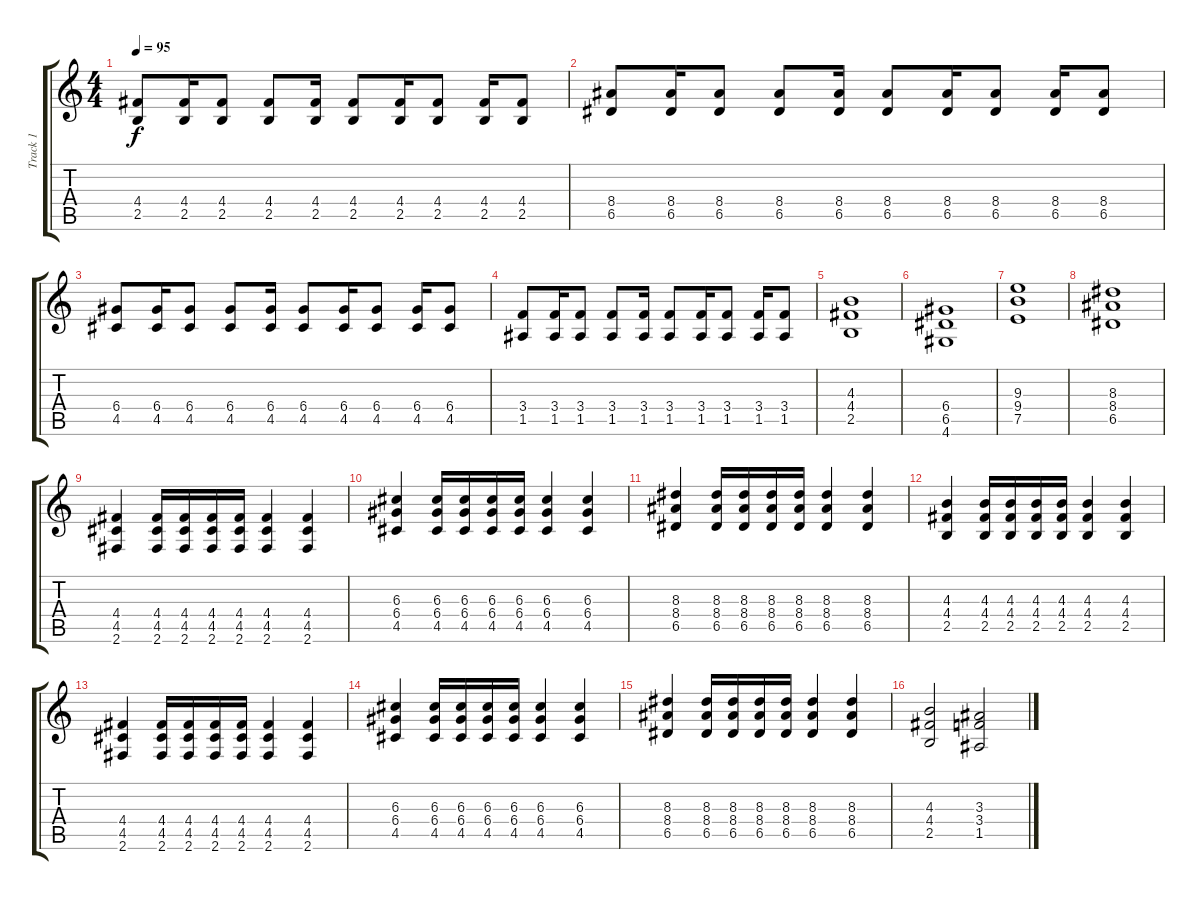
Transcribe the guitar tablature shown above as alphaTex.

\track ("Track 1" "Track 1") {instrument overdrivenguitar}
\staff {score tabs}
\tuning (E4 B3 G3 D3 A2 E2) {hide}
\ts (4 4)
\tempo 95
\clef g2
\ks c
(4.4 2.5).8{dy f} (4.4 2.5).16 (4.4 2.5).8 (4.4 2.5).8 (4.4 2.5).16 (4.4 2.5).8 (4.4 2.5).16 (4.4 2.5).8 (4.4 2.5).16 (4.4 2.5).8 |
(8.4 6.5).8 (8.4 6.5).16 (8.4 6.5).8 (8.4 6.5).8 (8.4 6.5).16 (8.4 6.5).8 (8.4 6.5).16 (8.4 6.5).8 (8.4 6.5).16 (8.4 6.5).8 |
(6.4 4.5).8 (6.4 4.5).16 (6.4 4.5).8 (6.4 4.5).8 (6.4 4.5).16 (6.4 4.5).8 (6.4 4.5).16 (6.4 4.5).8 (6.4 4.5).16 (6.4 4.5).8 |
(3.4 1.5).8 (3.4 1.5).16 (3.4 1.5).8 (3.4 1.5).8 (3.4 1.5).16 (3.4 1.5).8 (3.4 1.5).16 (3.4 1.5).8 (3.4 1.5).16 (3.4 1.5).8 |
(4.3 4.4 2.5).1 |
(6.4 6.5 4.6).1 |
(9.3 9.4 7.5).1 |
(8.3 8.4 6.5).1 |
(4.4 4.5 2.6).4 (4.4 4.5 2.6).16 (4.4 4.5 2.6).16 (4.4 4.5 2.6).16 (4.4 4.5 2.6).16 (4.4 4.5 2.6).4 (4.4 4.5 2.6).4 |
(6.3 6.4 4.5).4 (6.3 6.4 4.5).16 (6.3 6.4 4.5).16 (6.3 6.4 4.5).16 (6.3 6.4 4.5).16 (6.3 6.4 4.5).4 (6.3 6.4 4.5).4 |
(8.3 8.4 6.5).4 (8.3 8.4 6.5).16 (8.3 8.4 6.5).16 (8.3 8.4 6.5).16 (8.3 8.4 6.5).16 (8.3 8.4 6.5).4 (8.3 8.4 6.5).4 |
(4.3 4.4 2.5).4 (4.3 4.4 2.5).16 (4.3 4.4 2.5).16 (4.3 4.4 2.5).16 (4.3 4.4 2.5).16 (4.3 4.4 2.5).4 (4.3 4.4 2.5).4 |
(4.4 4.5 2.6).4 (4.4 4.5 2.6).16 (4.4 4.5 2.6).16 (4.4 4.5 2.6).16 (4.4 4.5 2.6).16 (4.4 4.5 2.6).4 (4.4 4.5 2.6).4 |
(6.3 6.4 4.5).4 (6.3 6.4 4.5).16 (6.3 6.4 4.5).16 (6.3 6.4 4.5).16 (6.3 6.4 4.5).16 (6.3 6.4 4.5).4 (6.3 6.4 4.5).4 |
(8.3 8.4 6.5).4 (8.3 8.4 6.5).16 (8.3 8.4 6.5).16 (8.3 8.4 6.5).16 (8.3 8.4 6.5).16 (8.3 8.4 6.5).4 (8.3 8.4 6.5).4 |
(4.3 4.4 2.5).2 (3.3 3.4 1.5).2
